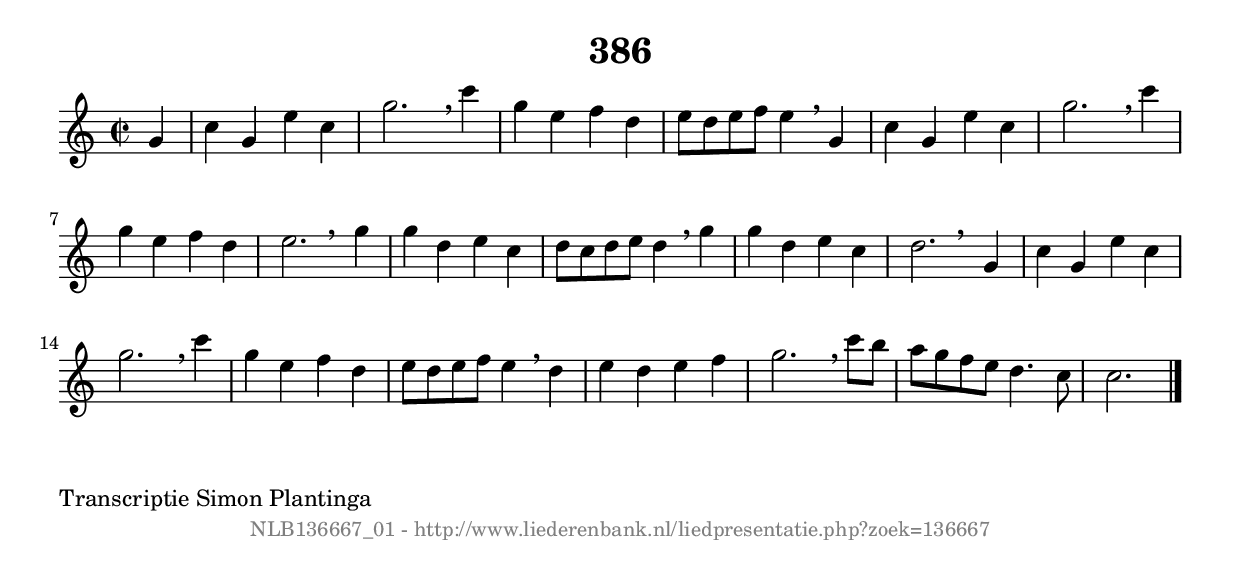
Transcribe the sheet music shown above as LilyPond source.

%
% produced by wce2krn 1.64 (7 June 2014)
%
\version"2.16"
#(append! paper-alist '(("long" . (cons (* 210 mm) (* 2000 mm)))))
#(set-default-paper-size "long")
sb = {\breathe}
mBreak = {\breathe }
bBreak = {\breathe }
x = {\once\override NoteHead #'style = #'cross }
gl=\glissando
itime={\override Staff.TimeSignature #'stencil = ##f }
ficta = {\once\set suggestAccidentals = ##t}
fine = {\once\override Score.RehearsalMark #'self-alignment-X = #1 \mark \markup {\italic{Fine}}}
dc = {\once\override Score.RehearsalMark #'self-alignment-X = #1 \mark \markup {\italic{D.C.}}}
dcf = {\once\override Score.RehearsalMark #'self-alignment-X = #1 \mark \markup {\italic{D.C. al Fine}}}
dcc = {\once\override Score.RehearsalMark #'self-alignment-X = #1 \mark \markup {\italic{D.C. al Coda}}}
ds = {\once\override Score.RehearsalMark #'self-alignment-X = #1 \mark \markup {\italic{D.S.}}}
dsf = {\once\override Score.RehearsalMark #'self-alignment-X = #1 \mark \markup {\italic{D.S. al Fine}}}
dsc = {\once\override Score.RehearsalMark #'self-alignment-X = #1 \mark \markup {\italic{D.S. al Coda}}}
pv = {\set Score.repeatCommands = #'((volta "1"))}
sv = {\set Score.repeatCommands = #'((volta "2"))}
tv = {\set Score.repeatCommands = #'((volta "3"))}
qv = {\set Score.repeatCommands = #'((volta "4"))}
xv = {\set Score.repeatCommands = #'((volta #f))}
\header{ tagline = ""
title = "386"
}
\score {{
\key c \major
\relative g'
{
\set melismaBusyProperties = #'()
\partial 32*8
\time 2/2
\tempo 4=120
\override Score.MetronomeMark #'transparent = ##t
\override Score.RehearsalMark #'break-visibility = #(vector #t #t #f)
g4 | c4 g4 e'4 c4 | g'2. \sb c4 | g4 e4 f4 d4 | e8 d8 e8 f8 e4 \sb g,4 | c4 g4 e'4 c4 | g'2. \sb c4 | g4 e4 f4 d4 | e2. \bar ":|:" \bBreak
g4 | g4 d4 e4 c4 | d8 c8 d8 e8 d4 \sb g4 | g4 d4 e4 c4 | d2. \bar ":|:" \bBreak
g,4 | c4 g4 e'4 c4 | g'2. \sb c4 | g4 e4 f4 d4 | e8 d8 e8 f8 e4 \sb d4 | e4 d4 e4 f4 | g2. \sb c8 b8 | a8 g8 f8 e8 d4. c8 | c2. \bar "|."
 }}
 \midi { }
 \layout {
            indent = 0.0\cm
}
}
\markup { \wordwrap-string #" 
Transcriptie Simon Plantinga
"}
\markup { \vspace #0 } \markup { \with-color #grey \fill-line { \center-column { \smaller "NLB136667_01 - http://www.liederenbank.nl/liedpresentatie.php?zoek=136667" } } }
